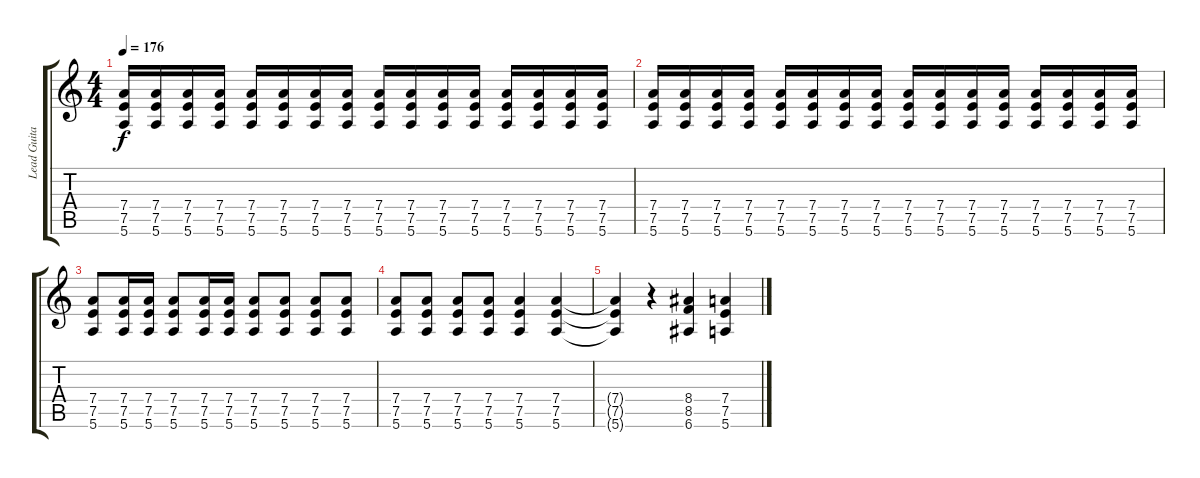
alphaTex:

\track ("Lead Guitar" "Lead Guita") {instrument distortionguitar}
\staff {score tabs}
\tuning (E4 B3 G3 D3 A2 E2) {hide}
\ts (4 4)
\tempo 176
\clef g2
\ks c
(7.4 7.5 5.6).16{dy f} (7.4 7.5 5.6).16 (7.4 7.5 5.6).16 (7.4 7.5 5.6).16 (7.4 7.5 5.6).16 (7.4 7.5 5.6).16 (7.4 7.5 5.6).16 (7.4 7.5 5.6).16 (7.4 7.5 5.6).16 (7.4 7.5 5.6).16 (7.4 7.5 5.6).16 (7.4 7.5 5.6).16 (7.4 7.5 5.6).16 (7.4 7.5 5.6).16 (7.4 7.5 5.6).16 (7.4 7.5 5.6).16 |
(7.4 7.5 5.6).16 (7.4 7.5 5.6).16 (7.4 7.5 5.6).16 (7.4 7.5 5.6).16 (7.4 7.5 5.6).16 (7.4 7.5 5.6).16 (7.4 7.5 5.6).16 (7.4 7.5 5.6).16 (7.4 7.5 5.6).16 (7.4 7.5 5.6).16 (7.4 7.5 5.6).16 (7.4 7.5 5.6).16 (7.4 7.5 5.6).16 (7.4 7.5 5.6).16 (7.4 7.5 5.6).16 (7.4 7.5 5.6).16 |
(7.4 7.5 5.6).8 (7.4 7.5 5.6).16 (7.4 7.5 5.6).16 (7.4 7.5 5.6).8 (7.4 7.5 5.6).16 (7.4 7.5 5.6).16 (7.4 7.5 5.6).8 (7.4 7.5 5.6).8 (7.4 7.5 5.6).8 (7.4 7.5 5.6).8 |
(7.4 7.5 5.6).8 (7.4 7.5 5.6).8 (7.4 7.5 5.6).8 (7.4 7.5 5.6).8 (7.4 7.5 5.6).4 (7.4 7.5 5.6).4 |
(7.4{t} 7.5{t} 5.6{t}).4 r.4 (8.4 8.5 6.6).4 (7.4 7.5 5.6).4
